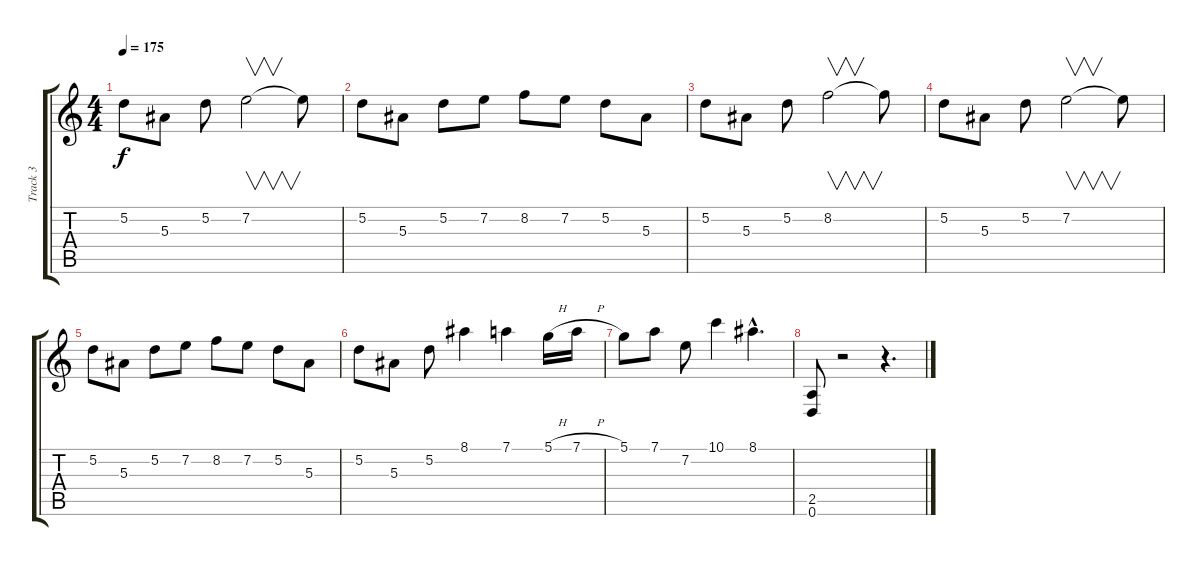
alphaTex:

\track ("Track 3" "Track 3") {instrument distortionguitar}
\staff {score tabs}
\tuning (D4 A3 F3 C3 G2 D2) {hide}
\ts (4 4)
\tempo 175
\clef g2
\ks c
5.2.8{dy f} 5.3.8 5.2.8 7.2.2{v} 7.2{t}.8 |
5.2.8 5.3.8 5.2.8 7.2.8 8.2.8 7.2.8 5.2.8 5.3.8 |
5.2.8 5.3.8 5.2.8 8.2.2{v} 8.2{t}.8 |
5.2.8 5.3.8 5.2.8 7.2.2{v} 7.2{t}.8 |
5.2.8 5.3.8 5.2.8 7.2.8 8.2.8 7.2.8 5.2.8 5.3.8 |
5.2.8 5.3.8 5.2.8 8.1.4 7.1.4 5.1{h}.16 7.1{h}.16 |
5.1.8 7.1.8 7.2.8 10.1.4 8.1{hac}.4{d} |
(2.5 0.6).8 r.2 r.4{d}
